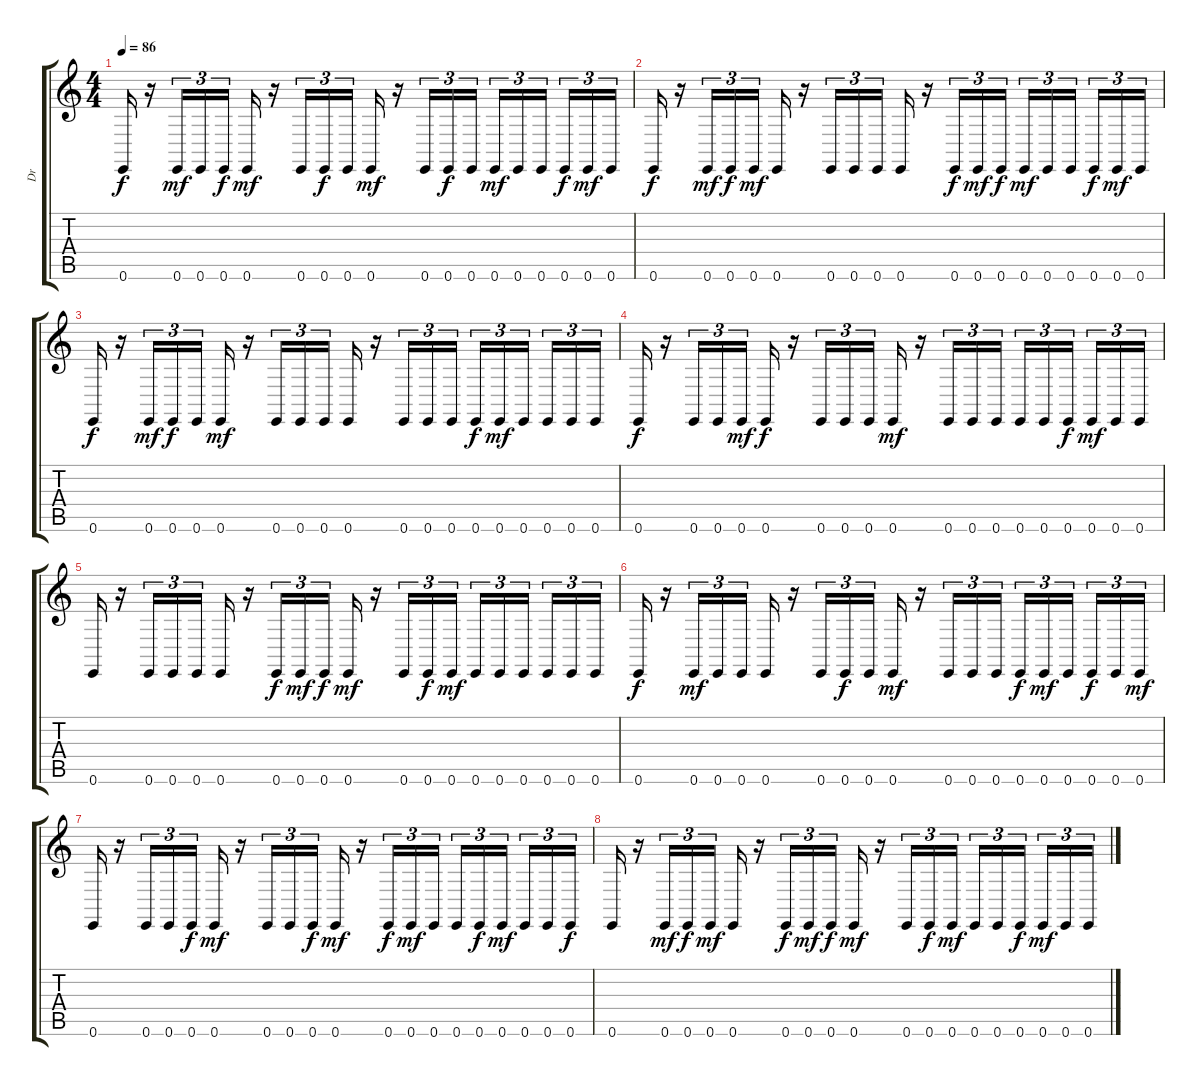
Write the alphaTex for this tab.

\track ("Dr" "Dr") {instrument synthdrum}
\staff {score tabs}
\tuning (E4 B3 G3 D3 A2 E2) {hide}
\ts (4 4)
\tempo 86
\clef g2
\ks c
0.6.16{dy f} r.16 0.6.16{tu (3 2) dy mf} 0.6.16{tu (3 2)} 0.6.16{tu (3 2) dy f} 0.6.16{dy mf} r.16 0.6.16{tu (3 2)} 0.6.16{tu (3 2) dy f} 0.6.16{tu (3 2)} 0.6.16{dy mf} r.16 0.6.16{tu (3 2)} 0.6.16{tu (3 2) dy f} 0.6.16{tu (3 2)} 0.6.16{tu (3 2) dy mf} 0.6.16{tu (3 2)} 0.6.16{tu (3 2) beam splitsecondary} 0.6.16{tu (3 2) dy f} 0.6.16{tu (3 2) dy mf} 0.6.16{tu (3 2)} |
0.6.16{dy f} r.16 0.6.16{tu (3 2) dy mf} 0.6.16{tu (3 2) dy f} 0.6.16{tu (3 2) dy mf} 0.6.16 r.16 0.6.16{tu (3 2)} 0.6.16{tu (3 2)} 0.6.16{tu (3 2)} 0.6.16 r.16 0.6.16{tu (3 2) dy f} 0.6.16{tu (3 2) dy mf} 0.6.16{tu (3 2) dy f} 0.6.16{tu (3 2) dy mf} 0.6.16{tu (3 2)} 0.6.16{tu (3 2) beam splitsecondary} 0.6.16{tu (3 2) dy f} 0.6.16{tu (3 2) dy mf} 0.6.16{tu (3 2)} |
0.6.16{dy f} r.16 0.6.16{tu (3 2) dy mf} 0.6.16{tu (3 2) dy f} 0.6.16{tu (3 2)} 0.6.16{dy mf} r.16 0.6.16{tu (3 2)} 0.6.16{tu (3 2)} 0.6.16{tu (3 2)} 0.6.16 r.16 0.6.16{tu (3 2)} 0.6.16{tu (3 2)} 0.6.16{tu (3 2)} 0.6.16{tu (3 2) dy f} 0.6.16{tu (3 2) dy mf} 0.6.16{tu (3 2) beam splitsecondary} 0.6.16{tu (3 2)} 0.6.16{tu (3 2)} 0.6.16{tu (3 2)} |
0.6.16{dy f} r.16 0.6.16{tu (3 2)} 0.6.16{tu (3 2)} 0.6.16{tu (3 2) dy mf} 0.6.16{dy f} r.16 0.6.16{tu (3 2)} 0.6.16{tu (3 2)} 0.6.16{tu (3 2)} 0.6.16{dy mf} r.16 0.6.16{tu (3 2)} 0.6.16{tu (3 2)} 0.6.16{tu (3 2)} 0.6.16{tu (3 2)} 0.6.16{tu (3 2)} 0.6.16{tu (3 2) dy f beam splitsecondary} 0.6.16{tu (3 2) dy mf} 0.6.16{tu (3 2)} 0.6.16{tu (3 2)} |
0.6.16 r.16 0.6.16{tu (3 2)} 0.6.16{tu (3 2)} 0.6.16{tu (3 2)} 0.6.16 r.16 0.6.16{tu (3 2) dy f} 0.6.16{tu (3 2) dy mf} 0.6.16{tu (3 2) dy f} 0.6.16{dy mf} r.16 0.6.16{tu (3 2)} 0.6.16{tu (3 2) dy f} 0.6.16{tu (3 2) dy mf} 0.6.16{tu (3 2)} 0.6.16{tu (3 2)} 0.6.16{tu (3 2) beam splitsecondary} 0.6.16{tu (3 2)} 0.6.16{tu (3 2)} 0.6.16{tu (3 2)} |
0.6.16{dy f} r.16 0.6.16{tu (3 2) dy mf} 0.6.16{tu (3 2)} 0.6.16{tu (3 2)} 0.6.16 r.16 0.6.16{tu (3 2)} 0.6.16{tu (3 2) dy f} 0.6.16{tu (3 2)} 0.6.16{dy mf} r.16 0.6.16{tu (3 2)} 0.6.16{tu (3 2)} 0.6.16{tu (3 2)} 0.6.16{tu (3 2) dy f} 0.6.16{tu (3 2) dy mf} 0.6.16{tu (3 2) beam splitsecondary} 0.6.16{tu (3 2) dy f} 0.6.16{tu (3 2)} 0.6.16{tu (3 2) dy mf} |
0.6.16 r.16 0.6.16{tu (3 2)} 0.6.16{tu (3 2)} 0.6.16{tu (3 2) dy f} 0.6.16{dy mf} r.16 0.6.16{tu (3 2)} 0.6.16{tu (3 2)} 0.6.16{tu (3 2) dy f} 0.6.16{dy mf} r.16 0.6.16{tu (3 2) dy f} 0.6.16{tu (3 2) dy mf} 0.6.16{tu (3 2)} 0.6.16{tu (3 2)} 0.6.16{tu (3 2) dy f} 0.6.16{tu (3 2) dy mf beam splitsecondary} 0.6.16{tu (3 2)} 0.6.16{tu (3 2)} 0.6.16{tu (3 2) dy f} |
0.6.16 r.16 0.6.16{tu (3 2) dy mf} 0.6.16{tu (3 2) dy f} 0.6.16{tu (3 2) dy mf} 0.6.16 r.16 0.6.16{tu (3 2) dy f} 0.6.16{tu (3 2) dy mf} 0.6.16{tu (3 2) dy f} 0.6.16{dy mf} r.16 0.6.16{tu (3 2)} 0.6.16{tu (3 2) dy f} 0.6.16{tu (3 2) dy mf} 0.6.16{tu (3 2)} 0.6.16{tu (3 2)} 0.6.16{tu (3 2) dy f beam splitsecondary} 0.6.16{tu (3 2) dy mf} 0.6.16{tu (3 2)} 0.6.16{tu (3 2)}
